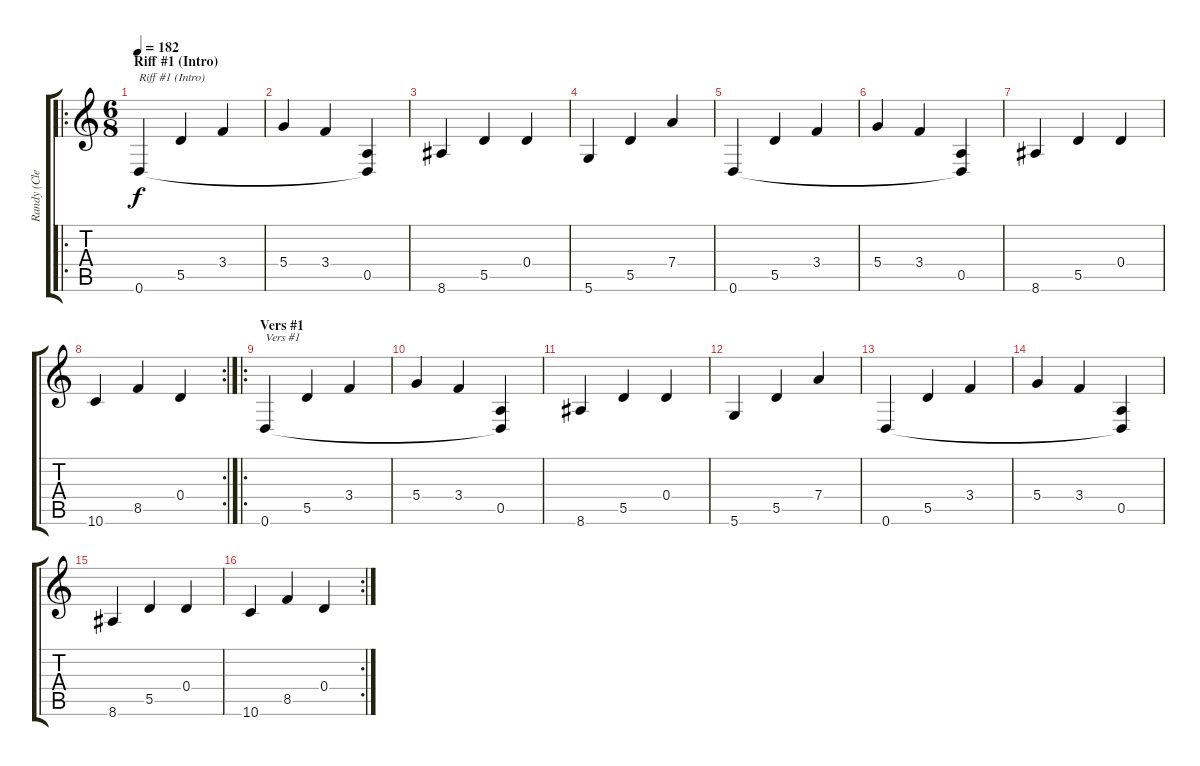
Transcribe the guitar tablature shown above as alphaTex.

\track ("Randy (Clean Guitar)" "Randy (Cle") {instrument acousticguitarsteel}
\staff {score tabs}
\tuning (E4 B3 G3 D3 A2 D2) {hide}
\ro
\ts (6 8)
\section ("" "Riff #1 (Intro)")
\tempo 182
\clef g2
\ks c
0.6.4{txt "Riff #1 (Intro)" dy f instrument acousticguitarsteel} 5.5.4 3.4.4 |
5.4.4 3.4.4 (0.5 0.6{t}).4 |
8.6.4 5.5.4 0.4.4 |
5.6.4 5.5.4 7.4.4 |
0.6.4 5.5.4 3.4.4 |
5.4.4 3.4.4 (0.5 0.6{t}).4 |
8.6.4 5.5.4 0.4.4 |
\rc 2
10.6.4 8.5.4 0.4.4 |
\ro
\section ("" "Vers #1")
0.6.4{txt "Vers #1"} 5.5.4 3.4.4 |
5.4.4 3.4.4 (0.5 0.6{t}).4 |
8.6.4 5.5.4 0.4.4 |
5.6.4 5.5.4 7.4.4 |
0.6.4 5.5.4 3.4.4 |
5.4.4 3.4.4 (0.5 0.6{t}).4 |
8.6.4 5.5.4 0.4.4 |
\rc 2
10.6.4 8.5.4 0.4.4
